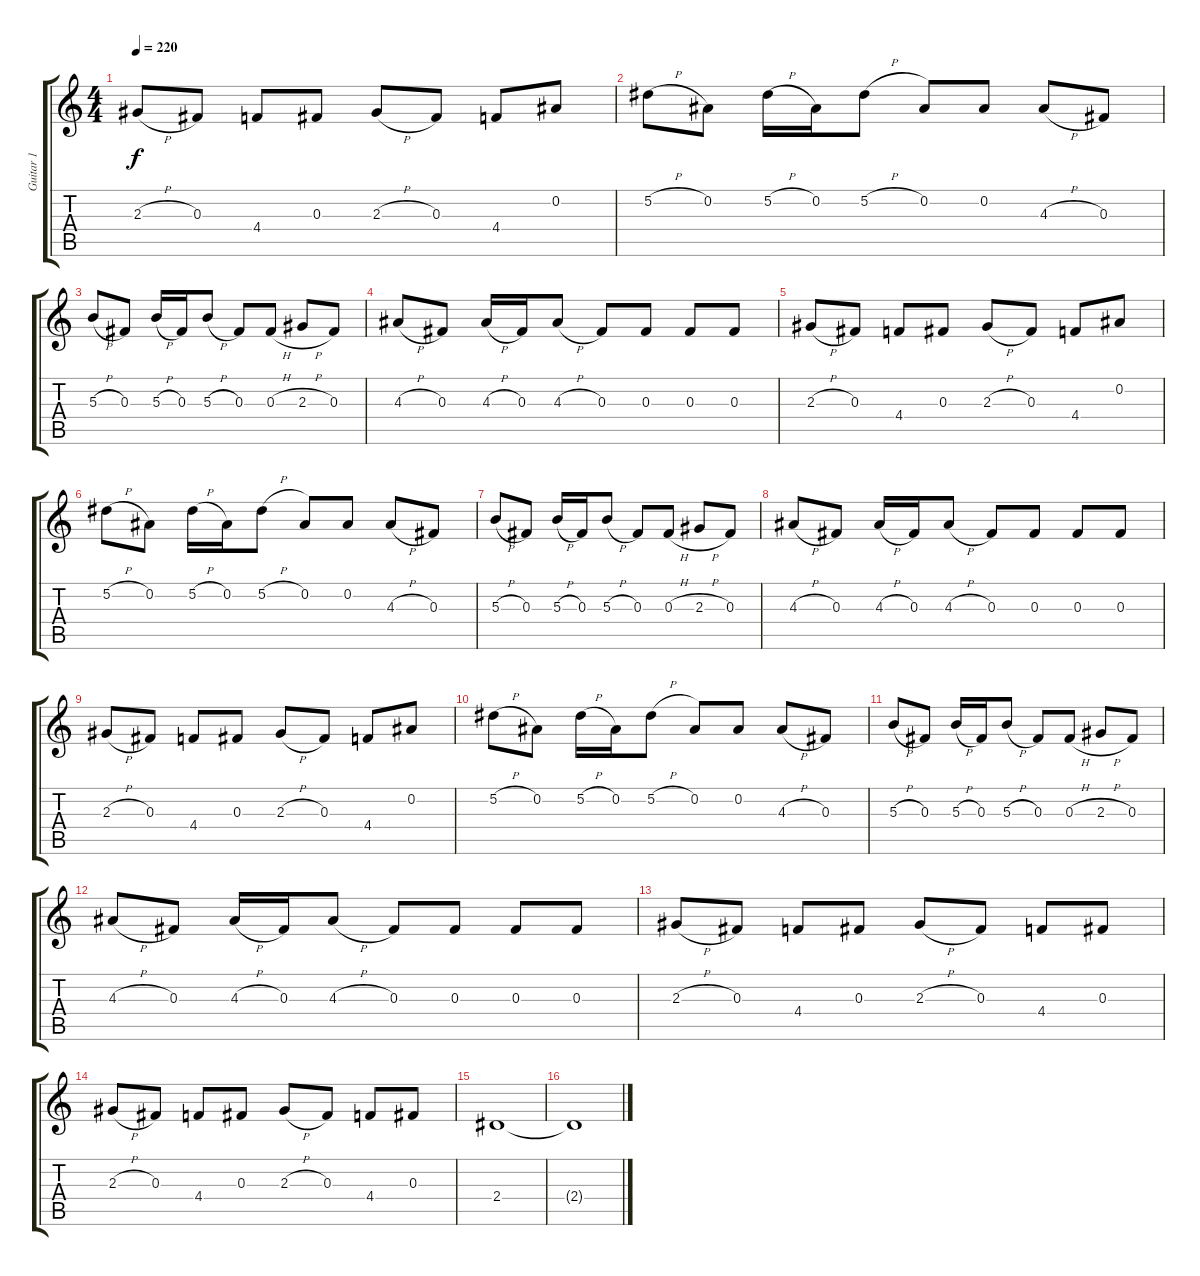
\track ("Guitar 1" "Guitar 1") {instrument distortionguitar}
\staff {score tabs}
\tuning (Eb4 Bb3 Gb3 Db3 Ab2 Eb2) {hide}
\ts (4 4)
\tempo 220
\clef g2
\ks c
2.3{h}.8{dy f} 0.3.8 4.4.8 0.3.8 2.3{h}.8 0.3.8 4.4.8 0.2.8 |
5.2{h}.8 0.2.8 5.2{h}.16 0.2.16 5.2{h}.8 0.2.8 0.2.8 4.3{h}.8 0.3.8 |
5.3{h}.8 0.3.8 5.3{h}.16 0.3.16 5.3{h}.8 0.3.8 0.3{h}.8 2.3{h}.8 0.3.8 |
4.3{h}.8 0.3.8 4.3{h}.16 0.3.16 4.3{h}.8 0.3.8 0.3.8 0.3.8 0.3.8 |
2.3{h}.8 0.3.8 4.4.8 0.3.8 2.3{h}.8 0.3.8 4.4.8 0.2.8 |
5.2{h}.8 0.2.8 5.2{h}.16 0.2.16 5.2{h}.8 0.2.8 0.2.8 4.3{h}.8 0.3.8 |
5.3{h}.8 0.3.8 5.3{h}.16 0.3.16 5.3{h}.8 0.3.8 0.3{h}.8 2.3{h}.8 0.3.8 |
4.3{h}.8 0.3.8 4.3{h}.16 0.3.16 4.3{h}.8 0.3.8 0.3.8 0.3.8 0.3.8 |
2.3{h}.8 0.3.8 4.4.8 0.3.8 2.3{h}.8 0.3.8 4.4.8 0.2.8 |
5.2{h}.8 0.2.8 5.2{h}.16 0.2.16 5.2{h}.8 0.2.8 0.2.8 4.3{h}.8 0.3.8 |
5.3{h}.8 0.3.8 5.3{h}.16 0.3.16 5.3{h}.8 0.3.8 0.3{h}.8 2.3{h}.8 0.3.8 |
4.3{h}.8 0.3.8 4.3{h}.16 0.3.16 4.3{h}.8 0.3.8 0.3.8 0.3.8 0.3.8 |
2.3{h}.8 0.3.8 4.4.8 0.3.8 2.3{h}.8 0.3.8 4.4.8 0.3.8 |
2.3{h}.8 0.3.8 4.4.8 0.3.8 2.3{h}.8 0.3.8 4.4.8 0.3.8 |
2.4.1 |
2.4{t}.1
